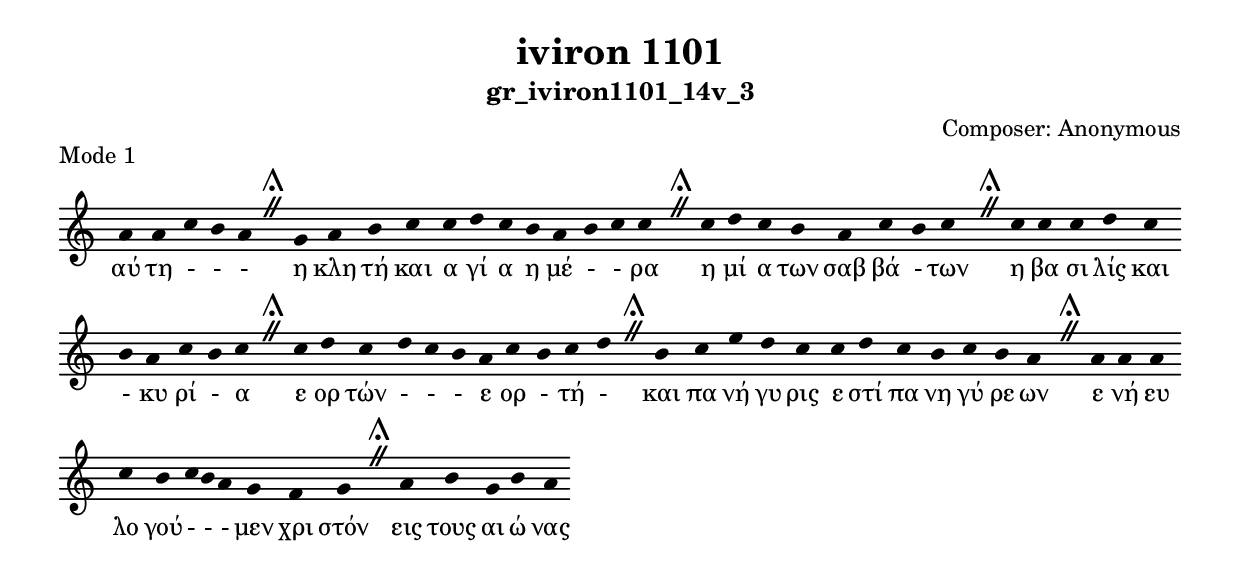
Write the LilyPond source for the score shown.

\include "gregorian.ly"

	\header {
 	  title = "iviron 1101"
	  subtitle = "gr_iviron1101_14v_3"
	  composer = "Composer: Αnonymous"
	  piece = "Mode 1"
	}

	chant = {
	  a'4 a'4 c''4 b'4 a'4 \divisioMaior
 g'4 a'4 b'4 c''4 c''4 d''4 c''4 b'4 a'4 b'4 c''4 c''4 \divisioMaior
 c''4 d''4 c''4 b'4 a'4 c''4 b'4 c''4 \divisioMaior
 c''4 c''4 c''4 d''4 c''4 b'4 a'4 c''4 b'4 c''4 \divisioMaior
 c''4 d''4 c''4 d''4 c''4 b'4 a'4 c''4 b'4 c''4 d''4 \divisioMaior
 b'4 c''4 e''4 d''4 c''4 c''4 d''4 c''4 b'4 c''4 b'4 a'4 \divisioMaior
 a'4 a'4 a'4 c''4 b'4 c''4 b'4 a'4 g'4 f'4 g'4 \divisioMaior
 a'4 b'4 g'4 b'4 a'4\finalis
	}

	verba = \lyricmode {αύ τη -  -  - 
η κλη τή και α γί α η μέ -  - ρα 
η μί α των σαβ βά - των 
η βα σι λίς και - κυ ρί - α 
ε ορ τών -  -  - ε ορ - τή - 
και πα νή γυ ρις ε στί πα νη γύ ρε ων 
ε νή ευ λο γού -  -  - μεν χρι στόν 
εις τους αι ώ νας 
	}


	\score {
	  \new Staff <<
	  \new Voice = "melody" \chant
	  \new Lyrics = "one" \lyricsto melody \verba
	  >>
	  \layout {
	    \context {
	      \Staff
	      \remove "Time_signature_engraver"
	      \remove "Bar_engraver"
	    }
	    \context {
	      \Voice
	      \remove "Stem_engraver"
	    }
	  }
	}